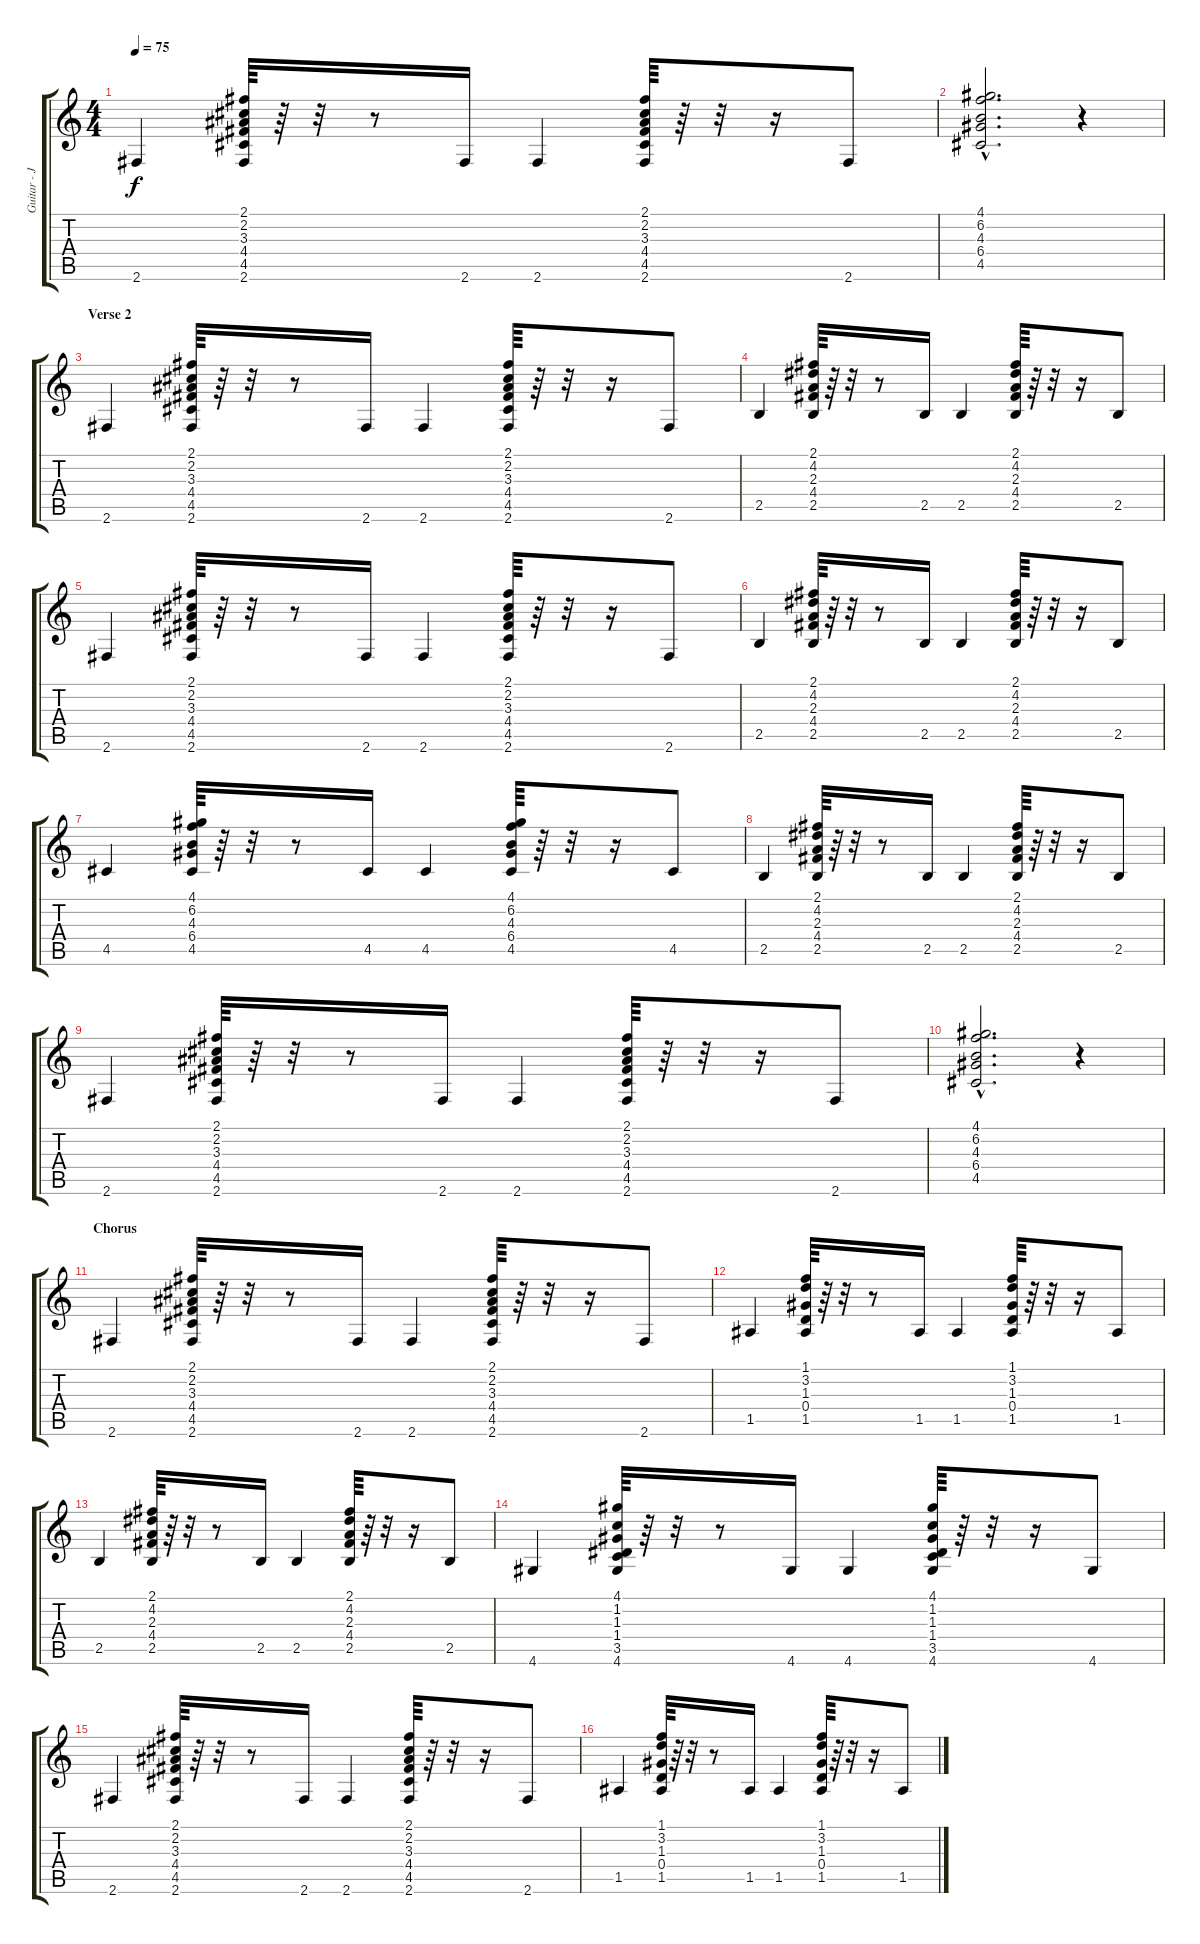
\track ("Guitar - Jack Johnson " "Guitar - J") {instrument acousticguitarnylon}
\staff {score tabs}
\tuning (E4 B3 G3 D3 A2 E2) {hide}
\ts (4 4)
\tempo 75
\clef g2
\ks c
2.6.4{dy f} (2.1 2.2 3.3 4.4 4.5 2.6).64 r.64 r.32 r.8 2.6.16 2.6.4 (2.1 2.2 3.3 4.4 4.5 2.6).64 r.64 r.32 r.16 2.6.8 |
(4.1{hac} 6.2{hac} 4.3{hac} 6.4{hac} 4.5{hac}).2{d} r.4 |
\section ("" "Verse 2")
2.6.4 (2.1 2.2 3.3 4.4 4.5 2.6).64 r.64 r.32 r.8 2.6.16 2.6.4 (2.1 2.2 3.3 4.4 4.5 2.6).64 r.64 r.32 r.16 2.6.8 |
2.5.4 (2.1 4.2 2.3 4.4 2.5).64 r.64 r.32 r.8 2.5.16 2.5.4 (2.1 4.2 2.3 4.4 2.5).64 r.64 r.32 r.16 2.5.8 |
2.6.4 (2.1 2.2 3.3 4.4 4.5 2.6).64 r.64 r.32 r.8 2.6.16 2.6.4 (2.1 2.2 3.3 4.4 4.5 2.6).64 r.64 r.32 r.16 2.6.8 |
2.5.4 (2.1 4.2 2.3 4.4 2.5).64 r.64 r.32 r.8 2.5.16 2.5.4 (2.1 4.2 2.3 4.4 2.5).64 r.64 r.32 r.16 2.5.8 |
4.5.4 (4.1 6.2 4.3 6.4 4.5).64 r.64 r.32 r.8 4.5.16 4.5.4 (4.1 6.2 4.3 6.4 4.5).64 r.64 r.32 r.16 4.5.8 |
2.5.4 (2.1 4.2 2.3 4.4 2.5).64 r.64 r.32 r.8 2.5.16 2.5.4 (2.1 4.2 2.3 4.4 2.5).64 r.64 r.32 r.16 2.5.8 |
2.6.4 (2.1 2.2 3.3 4.4 4.5 2.6).64 r.64 r.32 r.8 2.6.16 2.6.4 (2.1 2.2 3.3 4.4 4.5 2.6).64 r.64 r.32 r.16 2.6.8 |
(4.1{hac} 6.2{hac} 4.3{hac} 6.4{hac} 4.5{hac}).2{d} r.4 |
\section ("" "Chorus")
2.6.4 (2.1 2.2 3.3 4.4 4.5 2.6).64 r.64 r.32 r.8 2.6.16 2.6.4 (2.1 2.2 3.3 4.4 4.5 2.6).64 r.64 r.32 r.16 2.6.8 |
1.5.4 (1.1 3.2 1.3 0.4 1.5).64 r.64 r.32 r.8 1.5.16 1.5.4 (1.1 3.2 1.3 0.4 1.5).64 r.64 r.32 r.16 1.5.8 |
2.5.4 (2.1 4.2 2.3 4.4 2.5).64 r.64 r.32 r.8 2.5.16 2.5.4 (2.1 4.2 2.3 4.4 2.5).64 r.64 r.32 r.16 2.5.8 |
4.6.4 (4.1 1.2 1.3 1.4 3.5 4.6).64 r.64 r.32 r.8 4.6.16 4.6.4 (4.1 1.2 1.3 1.4 3.5 4.6).64 r.64 r.32 r.16 4.6.8 |
2.6.4 (2.1 2.2 3.3 4.4 4.5 2.6).64 r.64 r.32 r.8 2.6.16 2.6.4 (2.1 2.2 3.3 4.4 4.5 2.6).64 r.64 r.32 r.16 2.6.8 |
1.5.4 (1.1 3.2 1.3 0.4 1.5).64 r.64 r.32 r.8 1.5.16 1.5.4 (1.1 3.2 1.3 0.4 1.5).64 r.64 r.32 r.16 1.5.8
